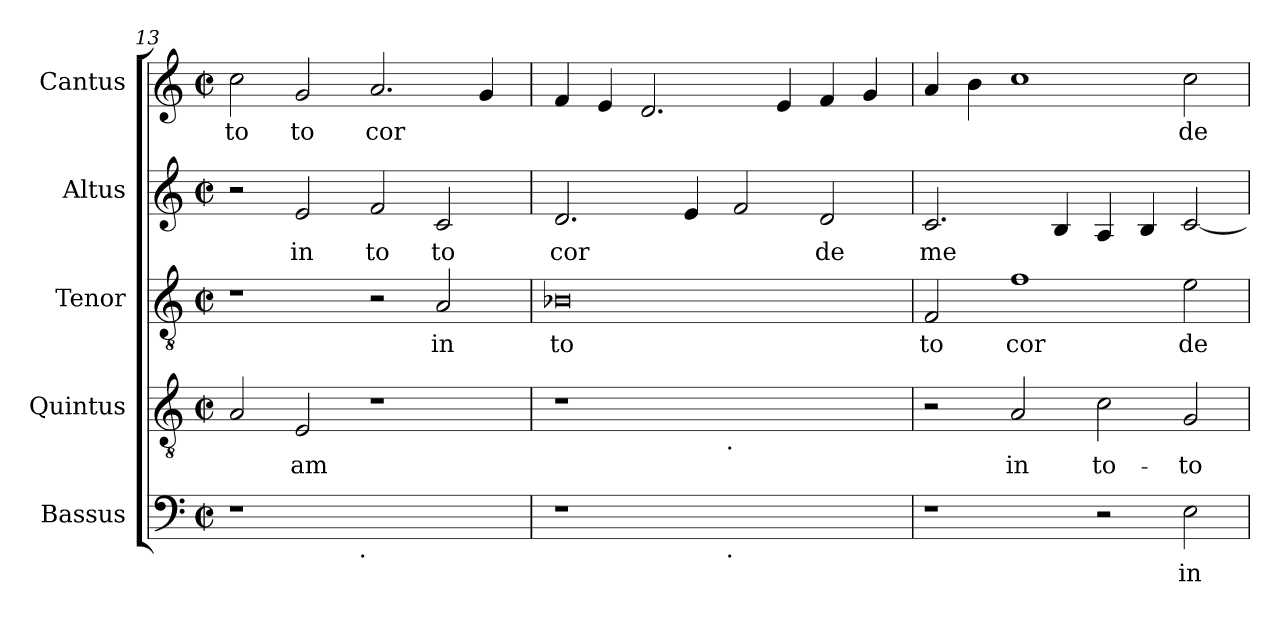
**kern	**text	**kern	**text	**kern	**text	**kern	**text	**kern	**text
*part5	*part5	*part4	*part4	*part3	*part3	*part2	*part2	*part1	*part1
*staff5	*staff5	*staff4	*staff4	*staff3	*staff3	*staff2	*staff2	*staff1	*staff1
*I"Bassus	*	*I"Quintus	*	*I"Tenor	*	*I"Altus	*	*I"Cantus	*
!!LO:PB:g=z
*clefF4	*	*clefGv2	*	*clefGv2	*	*clefG2	*	*clefG2	*
*k[]	*	*k[]	*	*k[]	*	*k[]	*	*k[]	*
*C:	*	*C:	*	*C:	*	*C:	*	*C:	*
*M2/2	*	*M2/2	*	*M2/2	*	*M2/2	*	*M2/2	*
*met(c|)	*	*met(c|)	*	*met(c|)	*	*met(c|)	*	*met(c|)	*
=13	=13	=13	=13	=13	=13	=13	=13	=13	=13
!	!	!	!LO:LY:b:cj	!	!	!	!	!	!LO:LY:b:cj
*^	*	*	*	*	*	*	*	*	*
1r	2ryy	.	2A/	.	1r	.	2r	.	2cc\	to
!	!	!	!	!LO:LY:b:cj	!	!	!	!LO:LY:b:cj	!	!LO:LY:b:cj
.	4...ryy	.	2E/	am	.	.	2e/	in	2g/	to
!	!LO:TX:b:t=.	!	!	!	!	!	!	!	!	!
.	1ryy	.	.	.	.	.	.	.	.	.
!	!	!	!	!	!	!	!	!LO:LY:b:cj	!	!LO:LY:b:cj
1ryy	.	.	1r	.	2r	.	2f/	to	2.a/	cor
!	!	!	!	!	!	!LO:LY:b:cj	!	!LO:LY:b:cj	!	!
.	.	.	.	.	2A/	in	2c/	to	.	.
!	!	!	!	!	!	!	!	!	!	!LO:LY:b:cj
.	.	.	.	.	.	.	.	.	4g/	.
.	32ryy	.	.	.	.	.	.	.	.	.
=14	=14	=14	=14	=14	=14	=14	=14	=14	=14	=14
!	!	!	!	!	!	!LO:LY:b:cj	!	!LO:LY:b:cj	!	!LO:LY:b:cj
*	*	*	*^	*	*	*	*	*	*	*
1r	2ryy	.	1r	2ryy	.	0B-X	to	2.d/	cor	4f/	.
!	!	!	!	!	!	!	!	!	!	!	!LO:LY:b:cj
.	.	.	.	.	.	.	.	.	.	4e/	.
!	!	!	!	!	!	!	!	!	!	!	!LO:LY:b:cj
.	4ryy	.	.	4ryy	.	.	.	.	.	2.d/	.
!	!	!	!	!	!	!	!	!	!LO:LY:b:cj	!	!
.	8...ryy	.	.	8...ryy	.	.	.	4e/	.	.	.
!	!	!	!	!LO:TX:b:t=.	!	!	!	!	!	!	!
!	!LO:TX:b:t=.	!	!	!	!	!	!	!	!	!	!
.	1ryy	.	.	1ryy	.	.	.	.	.	.	.
!	!	!	!	!	!	!	!	!	!LO:LY:b:cj	!	!
1ryy	.	.	1ryy	.	.	.	.	2f/	.	.	.
!	!	!	!	!	!	!	!	!	!	!	!LO:LY:b:cj
.	.	.	.	.	.	.	.	.	.	4e/	.
!	!	!	!	!	!	!	!	!	!LO:LY:b:cj	!	!LO:LY:b:cj
.	.	.	.	.	.	.	.	2d/	de	4f/	.
!	!	!	!	!	!	!	!	!	!	!	!LO:LY:b:cj
.	.	.	.	.	.	.	.	.	.	4g/	.
.	64ryy	.	.	64ryy	.	.	.	.	.	.	.
=15	=15	=15	=15	=15	=15	=15	=15	=15	=15	=15	=15
!	!	!	!	!	!	!	!LO:LY:b:cj	!	!LO:LY:b:cj	!	!LO:LY:b:cj
*v	*v	*	*	*	*	*	*	*	*	*	*
*	*	*v	*v	*	*	*	*	*	*	*
1r	.	2r	.	2F/	to	2.c/	me	4a/	.
!	!	!	!	!	!	!	!	!	!LO:LY:b:cj
.	.	.	.	.	.	.	.	4b\	.
!	!	!	!LO:LY:b:cj	!	!LO:LY:b:cj	!	!	!	!LO:LY:b:cj
.	.	2A/	in	1f	cor	.	.	1cc	.
!	!	!	!	!	!	!	!LO:LY:b:cj	!	!
.	.	.	.	.	.	4B/	.	.	.
!	!	!	!LO:LY:b:cj	!	!	!	!LO:LY:b:cj	!	!
2r	.	2c\	to-	.	.	4A/	.	.	.
!	!	!	!	!	!	!	!LO:LY:b:cj	!	!
.	.	.	.	.	.	4B/	.	.	.
!	!LO:LY:b:cj	!	!LO:LY:b:cj	!	!LO:LY:b:cj	!	!LO:LY:b:cj	!	!LO:LY:b:cj
2E\	in	2G/	-to	2e\	de	[<2c/	.	2cc\	de
=	=	=	=	=	=	=	=	=	=
*-	*-	*-	*-	*-	*-	*-	*-	*-	*-
